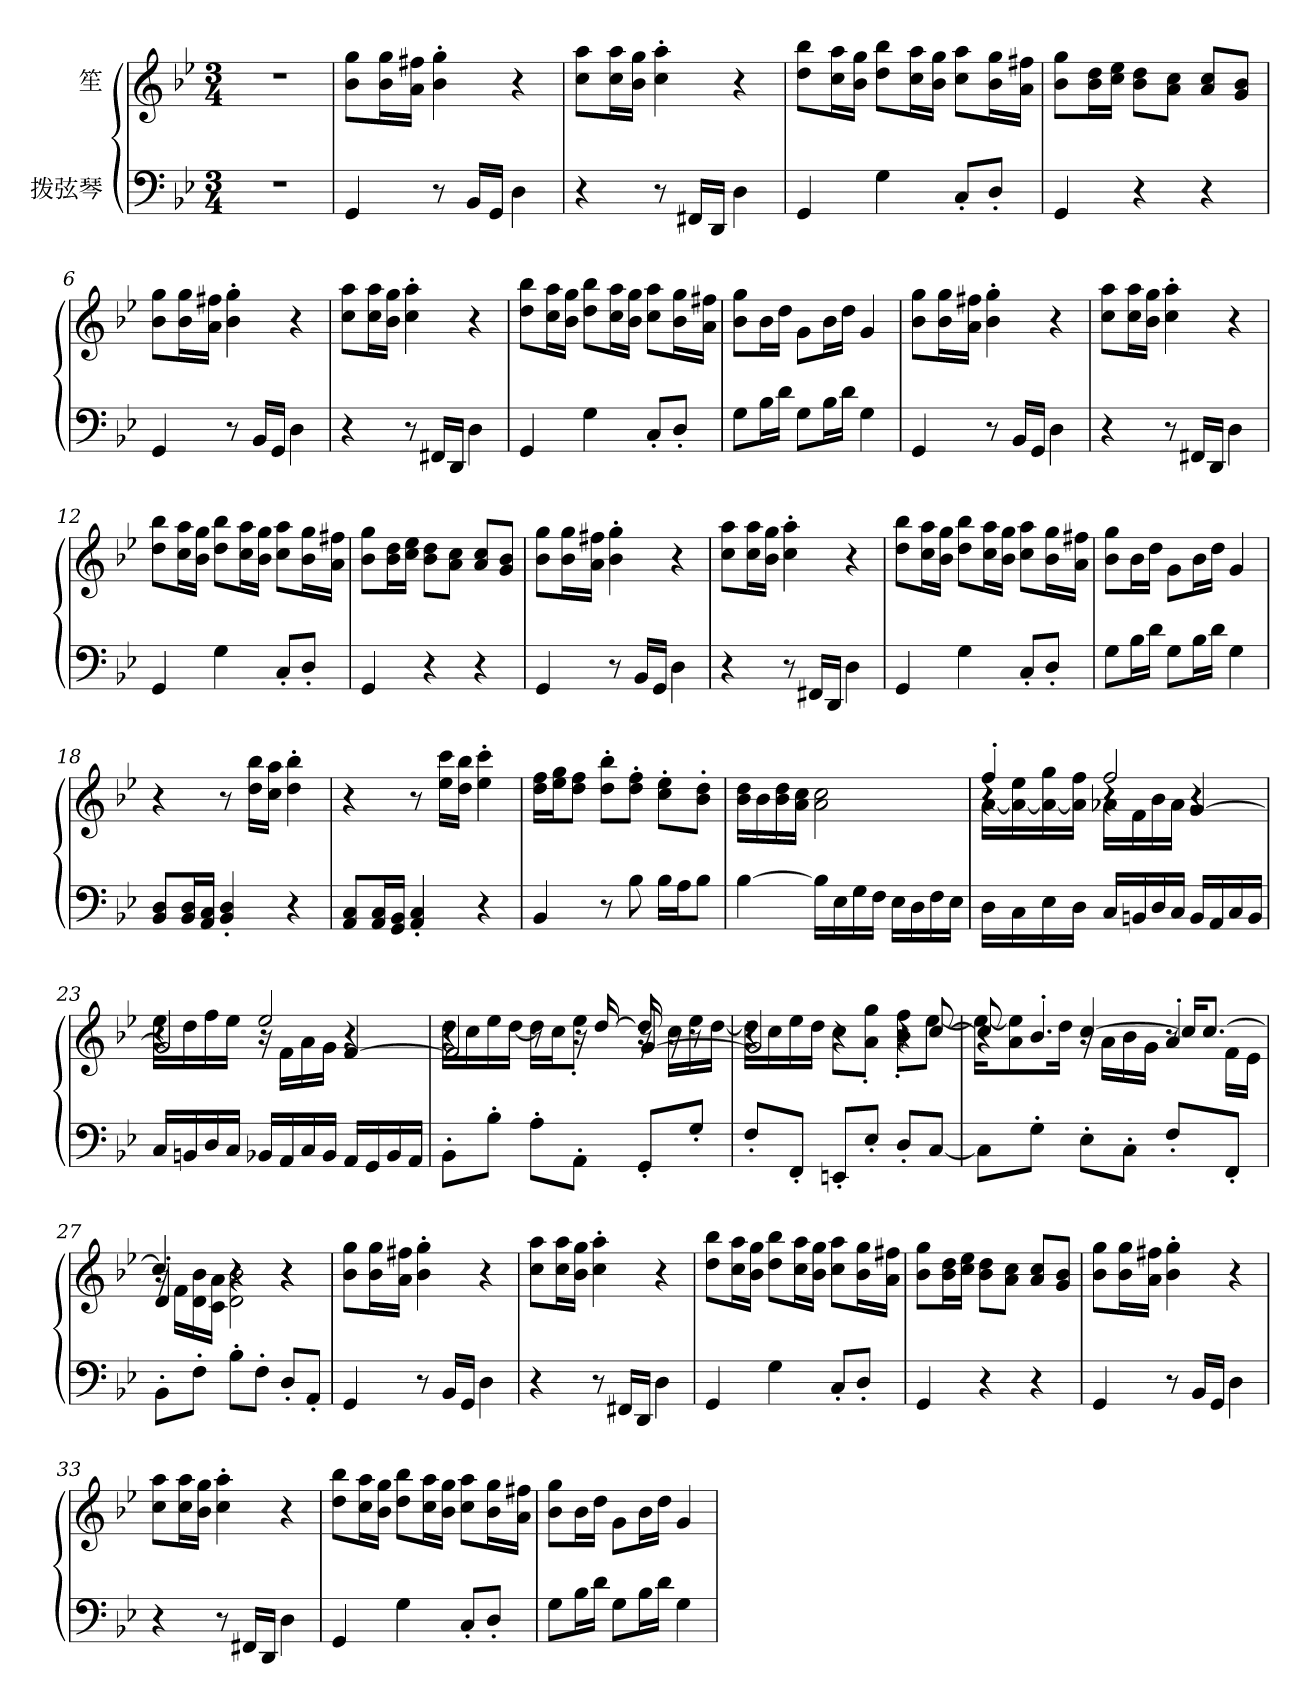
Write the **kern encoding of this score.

**kern	**kern
*part2	*part1
*staff2	*staff1
*I"拨弦琴	*I"笙
*clefF4	*clefG2
*k[b-e-]	*k[b-e-]
*M3/4	*M3/4
*MM100	*MM100
=1	=1
2.r	2.r
=2	=2
4GG/	8b-\ 8gg\L
.	16b-\ 16gg\L
.	16a\ 16ff#X\JJ
8r	4b-\' 4gg\'
16BB-/LL	.
16GG/JJ	.
4D\	4r
=3	=3
4r	8cc\ 8aa\L
.	16cc\ 16aa\L
.	16b-\ 16gg\JJ
8r	4cc\' 4aa\'
16FF#X/LL	.
16DD/JJ	.
4D\	4r
=4	=4
4GG/	8dd\ 8bb-\L
.	16cc\ 16aa\L
.	16b-\ 16gg\JJ
4G\	8dd\ 8bb-\L
.	16cc\ 16aa\L
.	16b-\ 16gg\JJ
8C'/L	8cc\ 8aa\L
8D'/J	16b-\ 16gg\L
.	16a\ 16ff#X\JJ
=5	=5
4GG/	8b-\ 8gg\L
.	16b-\ 16dd\L
.	16cc\ 16ee-\JJ
4r	8b-\ 8dd\L
.	8a\ 8cc\J
4r	8a/ 8cc/L
.	8g/ 8b-/J
!!LO:LB:g=z
=6	=6
4GG/	8b-\ 8gg\L
.	16b-\ 16gg\L
.	16a\ 16ff#X\JJ
8r	4b-\' 4gg\'
16BB-/LL	.
16GG/JJ	.
4D\	4r
=7	=7
4r	8cc\ 8aa\L
.	16cc\ 16aa\L
.	16b-\ 16gg\JJ
8r	4cc\' 4aa\'
16FF#X/LL	.
16DD/JJ	.
4D\	4r
=8	=8
4GG/	8dd\ 8bb-\L
.	16cc\ 16aa\L
.	16b-\ 16gg\JJ
4G\	8dd\ 8bb-\L
.	16cc\ 16aa\L
.	16b-\ 16gg\JJ
8C'/L	8cc\ 8aa\L
8D'/J	16b-\ 16gg\L
.	16a\ 16ff#X\JJ
=9	=9
8G\L	8b-\ 8gg\L
16B-\L	16b-\L
16d\JJ	16dd\JJ
8G\L	8g\L
16B-\L	16b-\L
16d\JJ	16dd\JJ
4G\	4g/
!!LO:LB:g=z
=10	=10
4GG/	8b-\ 8gg\L
.	16b-\ 16gg\L
.	16a\ 16ff#X\JJ
8r	4b-\' 4gg\'
16BB-/LL	.
16GG/JJ	.
4D\	4r
=11	=11
4r	8cc\ 8aa\L
.	16cc\ 16aa\L
.	16b-\ 16gg\JJ
8r	4cc\' 4aa\'
16FF#X/LL	.
16DD/JJ	.
4D\	4r
=12	=12
4GG/	8dd\ 8bb-\L
.	16cc\ 16aa\L
.	16b-\ 16gg\JJ
4G\	8dd\ 8bb-\L
.	16cc\ 16aa\L
.	16b-\ 16gg\JJ
8C'/L	8cc\ 8aa\L
8D'/J	16b-\ 16gg\L
.	16a\ 16ff#X\JJ
=13	=13
4GG/	8b-\ 8gg\L
.	16b-\ 16dd\L
.	16cc\ 16ee-\JJ
4r	8b-\ 8dd\L
.	8a\ 8cc\J
4r	8a/ 8cc/L
.	8g/ 8b-/J
!!LO:LB:g=z
=14	=14
4GG/	8b-\ 8gg\L
.	16b-\ 16gg\L
.	16a\ 16ff#X\JJ
8r	4b-\' 4gg\'
16BB-/LL	.
16GG/JJ	.
4D\	4r
=15	=15
4r	8cc\ 8aa\L
.	16cc\ 16aa\L
.	16b-\ 16gg\JJ
8r	4cc\' 4aa\'
16FF#X/LL	.
16DD/JJ	.
4D\	4r
=16	=16
4GG/	8dd\ 8bb-\L
.	16cc\ 16aa\L
.	16b-\ 16gg\JJ
4G\	8dd\ 8bb-\L
.	16cc\ 16aa\L
.	16b-\ 16gg\JJ
8C'/L	8cc\ 8aa\L
8D'/J	16b-\ 16gg\L
.	16a\ 16ff#X\JJ
=17	=17
8G\L	8b-\ 8gg\L
16B-\L	16b-\L
16d\JJ	16dd\JJ
8G\L	8g\L
16B-\L	16b-\L
16d\JJ	16dd\JJ
4G\	4g/
!!LO:LB:g=z
=18	=18
8BB-/ 8D/L	4r
16BB-/ 16D/L	.
16AA/ 16C/JJ	.
4BB-/' 4D/'	8r
.	16dd\ 16bb-\LL
.	16cc\ 16aa\JJ
4r	4dd\' 4bb-\'
=19	=19
8AA/ 8C/L	4r
16AA/ 16C/L	.
16GG/ 16BB-/JJ	.
4AA/' 4C/'	8r
.	16ee-\ 16ccc\LL
.	16dd\ 16bb-\JJ
4r	4ee-\' 4ccc\'
=20	=20
4BB-/	16dd\ 16ff\LL
.	16ee-\ 16gg\J
.	8dd\ 8ff\J
8r	8dd\' 8bb-\'L
8B-\	8dd\' 8ff\'J
16B-\LL	8cc\' 8ee-\'L
16A\J	.
8B-\J	8b-\' 8dd\'J
=21	=21
[4B-\	16b-\ 16dd\LL
.	16b-\
.	16b-\ 16dd\
.	16a\ 16cc\JJ
16B-\LL]	2a\ 2cc\
16E-\	.
16G\	.
16F\JJ	.
16E-\LL	.
16D\	.
16F\	.
16E-\JJ	.
!!LO:LB:g=z
=22	=22
*	*^
*	*	*^
16D\LL	4ff'/	[16a\LL	4r
16C\	.	16a\_ 16ee-\	.
16E-\	.	16a\_ 16gg\	.
16D\JJ	.	16a\] 16ff\JJ	.
16C/LL	2ff/	16a-X\LL	4r
16BBn/	.	16f\	.
16D/	.	16b-\	.
16C/JJ	.	16a-\JJ	.
16BB/LL	.	4r	[4g/
16AA/	.	.	.
16C/	.	.	.
16BB/JJ	.	.	.
=23	=23	=23	=23
16C/LL	4r	16ee-\LL	2g/]
16BBn/	.	16dd\	.
16D/	.	16ff\	.
16C/JJ	.	16ee-\JJ	.
16BB-X/LL	2ee-/	16r	.
16AA/	.	16f\LL	.
16C/	.	16a\	.
16BB-/JJ	.	16g\JJ	.
16AA/LL	.	4r	[4f/
16GG/	.	.	.
16BB-/	.	.	.
16AA/JJ	.	.	.
=24	=24	=24	=24
8BB-'\L	4r	16dd\LL	2f/]
.	.	16cc\	.
8B-'\J	.	16ee-\	.
.	.	[16dd\JJ	.
8A'\L	8r	16dd\LL]	.
.	.	16cc\J	.
8AA'\J	16r	8ee-'\J	.
.	[16dd/	.	.
8GG'/L	16dd/]	16r	[4g/
.	16r	16cc\LL	.
8G'/J	8r	16ee-\	.
.	.	[16dd\JJ	.
!!LO:PB:g=z	!!	!!
=25	=25	=25	=25
8F'/L	4r	16dd\LL]	2g/]
.	.	16cc\	.
8FF'/J	.	16ee-\	.
.	.	16dd\JJ	.
8EEn'/L	4r	8cc\L	.
8E-'/J	.	8a\' 8gg\'J	.
8D'/L	8r	8b-\' 8ff\'L	4r
[8C/J	[8cc/	[8ee-\J	.
=26	=26	=26	=26
8C\L]	8cc/]	16ee-\KL_	4r
.	.	8a\ 8ee-\]	.
8G'\J	4.b-'/	.	.
.	.	16dd\Jk	.
8E-'\L	.	16r	[4cc/
.	.	16a\LL	.
8C'\J	.	16b-\	.
.	.	16g\JJ	.
8F'/L	4a'/	8r	16cc/KL]
.	.	.	[8.cc/J
8FF'/J	.	16f\LL	.
.	.	16e-\JJ	.
=27	=27	=27	=27
8BB-'\L	4d'/	16r	4cc/]
.	.	16f\LL	.
8F'\J	.	16d\ 16b-\	.
.	.	16c\ 16a\JJ	.
8B-'\L	4r	2d\ 2b-\	4r
8F'\J	.	.	.
8D'/L	4r	.	4r
8AA'/J	.	.	.
*	*v	*v	*v
=28	=28
4GG/	8b-\ 8gg\L
.	16b-\ 16gg\L
.	16a\ 16ff#X\JJ
8r	4b-\' 4gg\'
16BB-/LL	.
16GG/JJ	.
4D\	4r
!!LO:LB:g=z
=29	=29
4r	8cc\ 8aa\L
.	16cc\ 16aa\L
.	16b-\ 16gg\JJ
8r	4cc\' 4aa\'
16FF#X/LL	.
16DD/JJ	.
4D\	4r
=30	=30
4GG/	8dd\ 8bb-\L
.	16cc\ 16aa\L
.	16b-\ 16gg\JJ
4G\	8dd\ 8bb-\L
.	16cc\ 16aa\L
.	16b-\ 16gg\JJ
8C'/L	8cc\ 8aa\L
8D'/J	16b-\ 16gg\L
.	16a\ 16ff#X\JJ
=31	=31
4GG/	8b-\ 8gg\L
.	16b-\ 16dd\L
.	16cc\ 16ee-\JJ
4r	8b-\ 8dd\L
.	8a\ 8cc\J
4r	8a/ 8cc/L
.	8g/ 8b-/J
=32	=32
4GG/	8b-\ 8gg\L
.	16b-\ 16gg\L
.	16a\ 16ff#X\JJ
8r	4b-\' 4gg\'
16BB-/LL	.
16GG/JJ	.
4D\	4r
!!LO:LB:g=z
=33	=33
4r	8cc\ 8aa\L
.	16cc\ 16aa\L
.	16b-\ 16gg\JJ
8r	4cc\' 4aa\'
16FF#X/LL	.
16DD/JJ	.
4D\	4r
=34	=34
4GG/	8dd\ 8bb-\L
.	16cc\ 16aa\L
.	16b-\ 16gg\JJ
4G\	8dd\ 8bb-\L
.	16cc\ 16aa\L
.	16b-\ 16gg\JJ
8C'/L	8cc\ 8aa\L
8D'/J	16b-\ 16gg\L
.	16a\ 16ff#X\JJ
=35	=35
8G\L	8b-\ 8gg\L
16B-\L	16b-\L
16d\JJ	16dd\JJ
8G\L	8g\L
16B-\L	16b-\L
16d\JJ	16dd\JJ
4G\	4g/
=	=
*-	*-
